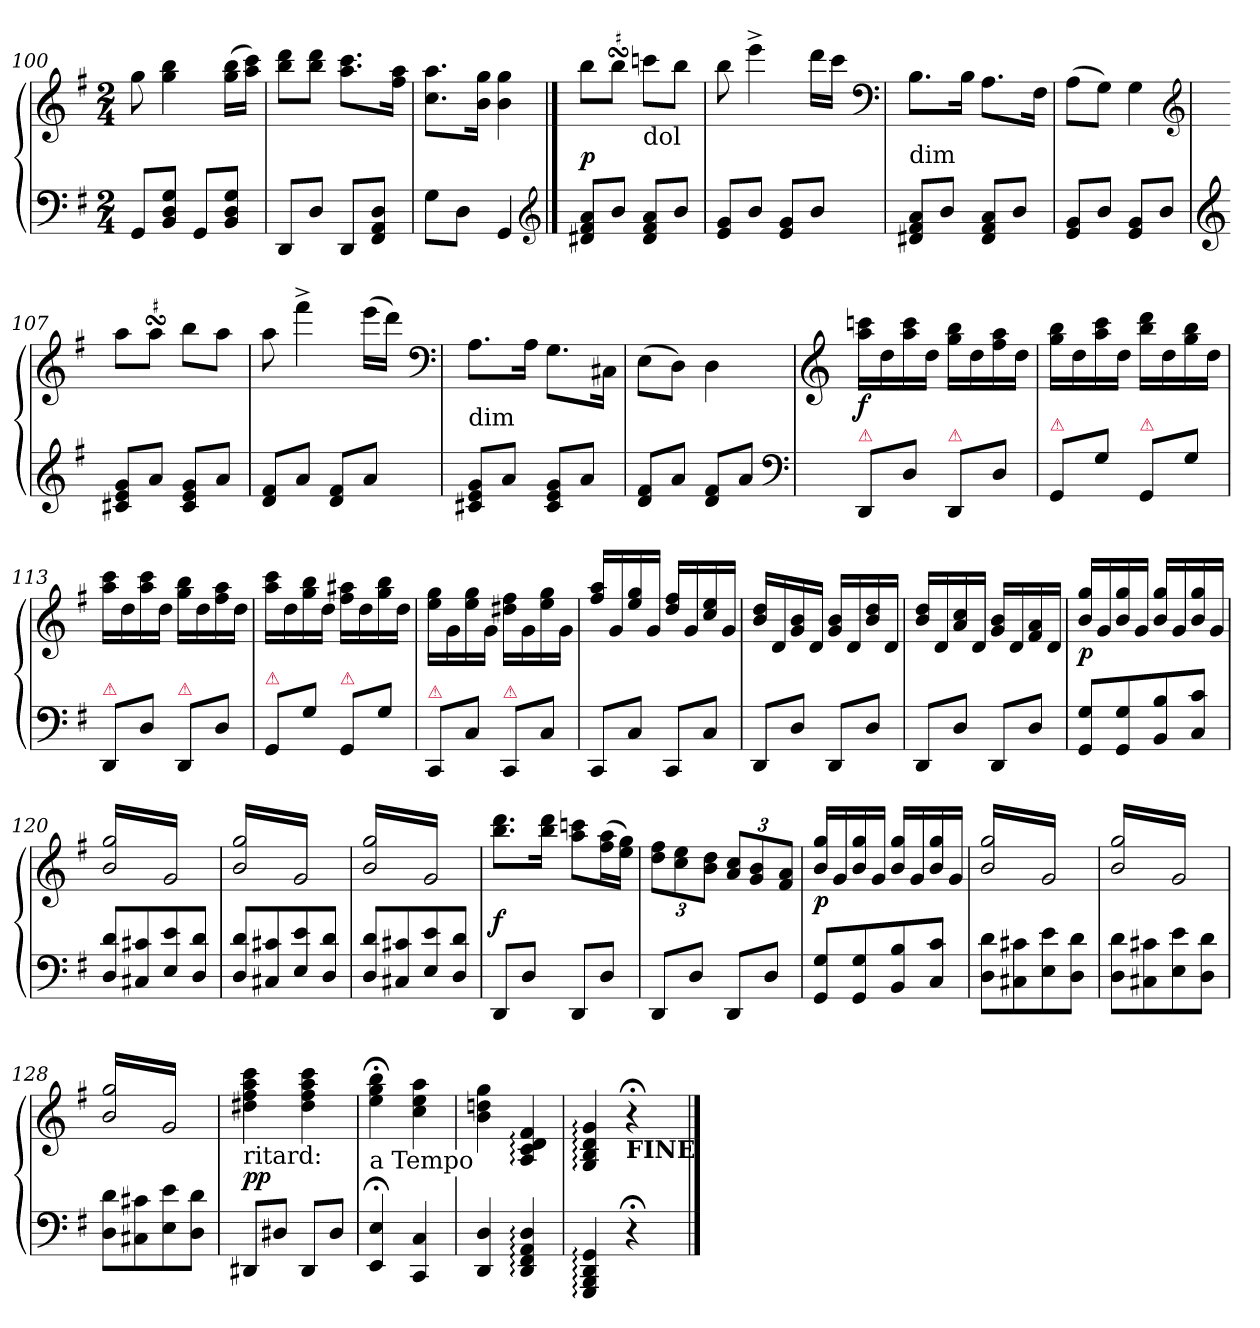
**kern	**kern	**dynam
*part1	*part1	*part1
*staff2	*staff1	*staff1/2
*clefF4	*clefG2	*
*k[f#]	*k[f#]	*
*M2/4	*M2/4	*
=100	=100	=100
8GG/L	8gg\	.
8BB/ 8D/ 8G/J	4gg\ 4bb\	.
8GG/L	.	.
8BB/ 8D/ 8G/J	(16gg\ 16bb\LL	.
.	16aa\ 16ccc\JJ)	.
=101	=101	=101
8DD/L	8bb\ 8ddd\L	.
8D/J	8bb\ 8ddd\J	.
8DD/L	8.aa\ 8.ccc\L	.
8FF#/ 8AA/ 8D/J	.	.
.	16ff#\ 16aa\Jk	.
=102	=102	=102
8G\L	8.cc\ 8.aa\L	.
8D\J	.	.
.	16b\ 16gg\Jk	.
4GG/	4b\ 4gg\	.
*clefG2	*	*
==103	==103	==103
8d#X/ 8f#/ 8a/L	8bb\L	p
!	!LO:TURN:uacc=#	!
8b/J	8bbsSSS\J	.
!	!LO:TX:b:t=dol	!
8d#/ 8f#/ 8a/L	8ccc\L	.
8b/J	8bb\J	.
=104	=104	=104
8e/ 8g/L	8bb\	.
8b/J	4eee^<\	.
8e/ 8g/L	.	.
8b/J	16ddd\LL	.
.	16ccc\JJ	.
*	*clefF4	*
=105	=105	=105
!	!LO:TX:c:t=dim	!
8d#X/ 8f#/ 8a/L	8.B\L	.
8b/J	.	.
.	16B\Jk	.
8d#/ 8f#/ 8a/L	8.A\L	.
8b/J	.	.
.	16F#\Jk	.
=106	=106	=106
8e/ 8g/L	(8A\L	.
8b/J	8G\J)	.
8e/ 8g/L	4G\	.
8b/J	.	.
*	*clefG2	*
=107	=107	=107
*clefG2	*	*
8c#X/ 8e/ 8g/L	8aa\L	.
!	!LO:TURN:uacc=#	!
8a/J	8aasSSS\J	.
8c#/ 8e/ 8g/L	8bb\L	.
8a/J	8aa\J	.
=108	=108	=108
8d/ 8f#/L	8aa\	.
8a/J	4fff#^<\	.
8d/ 8f#/L	.	.
8a/J	(16eee\LL	.
.	16ddd\JJ)	.
*	*clefF4	*
=109	=109	=109
!	!LO:TX:c:t=dim	!
8c#X/ 8e/ 8g/L	8.A\L	.
8a/J	.	.
.	16A\Jk	.
8c#/ 8e/ 8g/L	8.G\L	.
8a/J	.	.
.	16C#X\Jk	.
=110	=110	=110
8d/ 8f#/L	(8E\L	.
8a/J	8D\J)	.
8d/ 8f#/L	4D\	.
8a/J	.	.
*clefF4	*	*
=111	=111	=111
*	*clefG2	*
!LO:TX:a:color=crimson:t=⚠	!	!
8DD/L	16aa\ 16cccn\LL	f
.	16dd\	.
8D\J	16aa\ 16ccc\	.
.	16dd\JJ	.
!LO:TX:a:color=crimson:t=⚠	!	!
8DD/L	16gg\ 16bb\LL	.
.	16dd\	.
8D\J	16ff#\ 16aa\	.
.	16dd\JJ	.
=112	=112	=112
!LO:TX:a:color=crimson:t=⚠	!	!
8GG/L	16gg\ 16bb\LL	.
.	16dd\	.
8G\J	16aa\ 16ccc\	.
.	16dd\JJ	.
!LO:TX:a:color=crimson:t=⚠	!	!
8GG/L	16bb\ 16ddd\LL	.
.	16dd\	.
8G\J	16gg\ 16bb\	.
.	16dd\JJ	.
=113	=113	=113
!LO:TX:a:color=crimson:t=⚠	!	!
8DD/L	16aa\ 16ccc\LL	.
.	16dd\	.
8D\J	16aa\ 16ccc\	.
.	16dd\JJ	.
!LO:TX:a:color=crimson:t=⚠	!	!
8DD/L	16gg\ 16bb\LL	.
.	16dd\	.
8D\J	16ff#\ 16aa\	.
.	16dd\JJ	.
=114	=114	=114
!LO:TX:a:color=crimson:t=⚠	!	!
8GG/L	16aa\ 16ccc\LL	.
.	16dd\	.
8G\J	16gg\ 16bb\	.
.	16dd\JJ	.
!LO:TX:a:color=crimson:t=⚠	!	!
8GG/L	16ff#\ 16aa#X\LL	.
.	16dd\	.
8G\J	16gg\ 16bb\	.
.	16dd\JJ	.
=115	=115	=115
!LO:TX:a:color=crimson:t=⚠	!	!
8CC/L	16ee\ 16gg\LL	.
.	16g\	.
8C\J	16ee\ 16gg\	.
.	16g\JJ	.
!LO:TX:a:color=crimson:t=⚠	!	!
8CC/L	16dd#X\ 16ff#\LL	.
.	16g\	.
8C\J	16ee\ 16gg\	.
.	16g\JJ	.
=116	=116	=116
8CC/L	16ff#/ 16aa/LL	.
.	16g/	.
8C/J	16ee/ 16gg/	.
.	16g/JJ	.
8CC/L	16dd/ 16ff#/LL	.
.	16g/	.
8C/J	16cc/ 16ee/	.
.	16g/JJ	.
=117	=117	=117
8DD/L	16b/ 16dd/LL	.
.	16d/	.
8D/J	16g/ 16b/	.
.	16d/JJ	.
8DD/L	16g/ 16b/LL	.
.	16d/	.
8D/J	16b/ 16dd/	.
.	16d/JJ	.
=118	=118	=118
8DD/L	16b/ 16dd/LL	.
.	16d/	.
8D/J	16a/ 16cc/	.
.	16d/JJ	.
8DD/L	16g/ 16b/LL	.
.	16d/	.
8D/J	16f#/ 16a/	.
.	16d/JJ	.
=119	=119	=119
8GG/ 8G/L	16b/ 16gg/LL	p
.	16g/	.
8GG/ 8G/	16b/ 16gg/	.
.	16g/JJ	.
8BB/ 8B/	16b/ 16gg/LL	.
.	16g/	.
8C/ 8c/J	16b/ 16gg/	.
.	16g/JJ	.
=120	=120	=120
*	*tremolo	*
8D/ 8d/L	16b/ 16gg/LL	.
.	16g/	.
8C#X/ 8c#X/	16b/ 16gg/	.
.	16g/	.
8E/ 8e/	16b/ 16gg/	.
.	16g/	.
8D/ 8d/J	16b/ 16gg/	.
.	16g/JJ	.
=121	=121	=121
8D/ 8d/L	16b/ 16gg/LL	.
.	16g/	.
8C#X/ 8c#X/	16b/ 16gg/	.
.	16g/	.
8E/ 8e/	16b/ 16gg/	.
.	16g/	.
8D/ 8d/J	16b/ 16gg/	.
.	16g/JJ	.
=122	=122	=122
8D/ 8d/L	16b/ 16gg/LL	.
.	16g/	.
8C#X/ 8c#X/	16b/ 16gg/	.
.	16g/	.
8E/ 8e/	16b/ 16gg/	.
.	16g/	.
8D/ 8d/J	16b/ 16gg/	.
.	16g/JJ	.
*	*Xtremolo	*
=123	=123	=123
8DD/L	8.bb\ 8.ddd\L	f
.	.	.
8D/J	.	.
.	16bb\ 16ddd\Jk	.
8DD/L	8aa\ 8cccn\L	.
8D/J	(16ff#\ 16aa\L	.
.	16ee\ 16gg\JJ)	.
=124	=124	=124
8DD/L	12dd\ 12ff#\L	.
.	12cc\ 12ee\	.
8D/J	.	.
.	12b\ 12dd\J	.
8DD/L	12a/ 12cc/L	.
.	12g/ 12b/	.
8D/J	.	.
.	12f#/ 12a/J	.
=125	=125	=125
8GG/ 8G/L	16b/ 16gg/LL	p
.	16g/	.
8GG/ 8G/	16b/ 16gg/	.
.	16g/JJ	.
8BB/ 8B/	16b/ 16gg/LL	.
.	16g/	.
8C/ 8c/J	16b/ 16gg/	.
.	16g/JJ	.
=126	=126	=126
*	*tremolo	*
8D\ 8d\L	16b/ 16gg/LL	.
.	16g/	.
8C#X\ 8c#X\	16b/ 16gg/	.
.	16g/	.
8E\ 8e\	16b/ 16gg/	.
.	16g/	.
8D\ 8d\J	16b/ 16gg/	.
.	16g/JJ	.
=127	=127	=127
8D\ 8d\L	16b/ 16gg/LL	.
.	16g/	.
8C#X\ 8c#X\	16b/ 16gg/	.
.	16g/	.
8E\ 8e\	16b/ 16gg/	.
.	16g/	.
8D\ 8d\J	16b/ 16gg/	.
.	16g/JJ	.
=128	=128	=128
8D\ 8d\L	16b/ 16gg/LL	.
.	16g/	.
8C#X\ 8c#X\	16b/ 16gg/	.
.	16g/	.
8E\ 8e\	16b/ 16gg/	.
.	16g/	.
8D\ 8d\J	16b/ 16gg/	.
.	16g/JJ	.
*	*Xtremolo	*
=129	=129	=129
!	!LO:TX:b:t=ritard&colon;	!
8DD#X/L	4dd#X\ 4ff#\ 4aa\ 4ccc\	pp
.	.	.
8D#X/J	.	.
.	.	.
8DD#/L	4dd#\ 4ff#\ 4aa\ 4ccc\	.
8D#/J	.	.
=130	=130	=130
!	!LO:TX:b:t=a Tempo	!
4EE;</ 4E;</	4ee;<\ 4gg;<\ 4bb;<\	.
4CC/ 4C/	4cc\ 4ee\ 4aa\	FF
=131	=131	=131
4DD/ 4D/	4b\ 4ddn\ 4gg\	.
4DD:/ 4FF#:/ 4AA:/ 4D:/	4A:/ 4c:/ 4d:/ 4f#:/	.
=132	=132	=132
4GGG:/ 4BBB:/ 4DD:/ 4GG:/	4G:/ 4B:/ 4d:/ 4g:/	.
!	!LO:TX:b:B:t=FINE	!
4r;<	4r;<	.
==	==	==
*-	*-	*-
